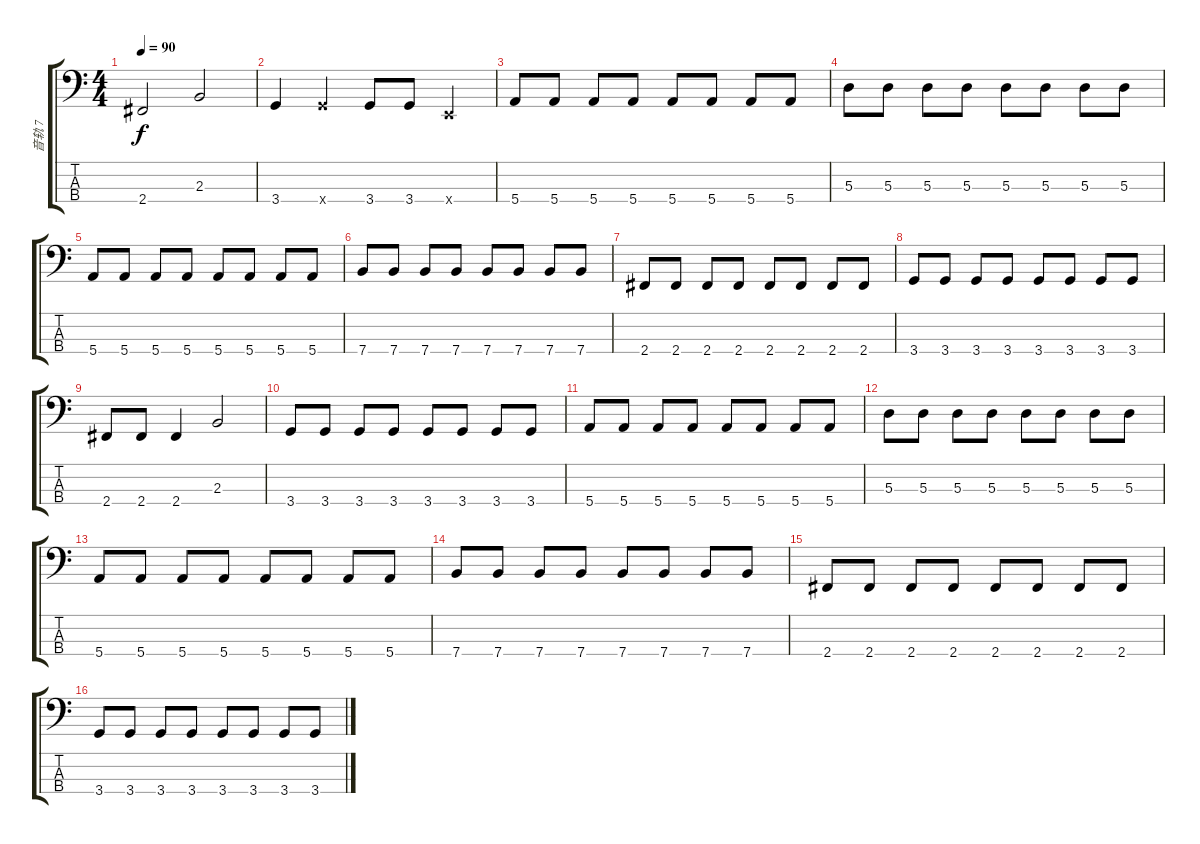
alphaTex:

\track ("音轨 7" "音轨 7") {instrument electricbasspick}
\staff {score tabs}
\tuning (G2 D2 A1 E1) {hide}
\ts (4 4)
\tempo 90
\clef f4
\ks c
2.4.2{dy f} 2.3.2 |
3.4.4 3.4{x}.4 3.4.8 3.4.8 0.4{x}.4 |
5.4.8 5.4.8 5.4.8 5.4.8 5.4.8 5.4.8 5.4.8 5.4.8 |
5.3.8 5.3.8 5.3.8 5.3.8 5.3.8 5.3.8 5.3.8 5.3.8 |
5.4.8 5.4.8 5.4.8 5.4.8 5.4.8 5.4.8 5.4.8 5.4.8 |
7.4.8 7.4.8 7.4.8 7.4.8 7.4.8 7.4.8 7.4.8 7.4.8 |
2.4.8 2.4.8 2.4.8 2.4.8 2.4.8 2.4.8 2.4.8 2.4.8 |
3.4.8 3.4.8 3.4.8 3.4.8 3.4.8 3.4.8 3.4.8 3.4.8 |
2.4.8 2.4.8 2.4.4 2.3.2 |
3.4.8 3.4.8 3.4.8 3.4.8 3.4.8 3.4.8 3.4.8 3.4.8 |
5.4.8 5.4.8 5.4.8 5.4.8 5.4.8 5.4.8 5.4.8 5.4.8 |
5.3.8 5.3.8 5.3.8 5.3.8 5.3.8 5.3.8 5.3.8 5.3.8 |
5.4.8 5.4.8 5.4.8 5.4.8 5.4.8 5.4.8 5.4.8 5.4.8 |
7.4.8 7.4.8 7.4.8 7.4.8 7.4.8 7.4.8 7.4.8 7.4.8 |
2.4.8 2.4.8 2.4.8 2.4.8 2.4.8 2.4.8 2.4.8 2.4.8 |
3.4.8 3.4.8 3.4.8 3.4.8 3.4.8 3.4.8 3.4.8 3.4.8
